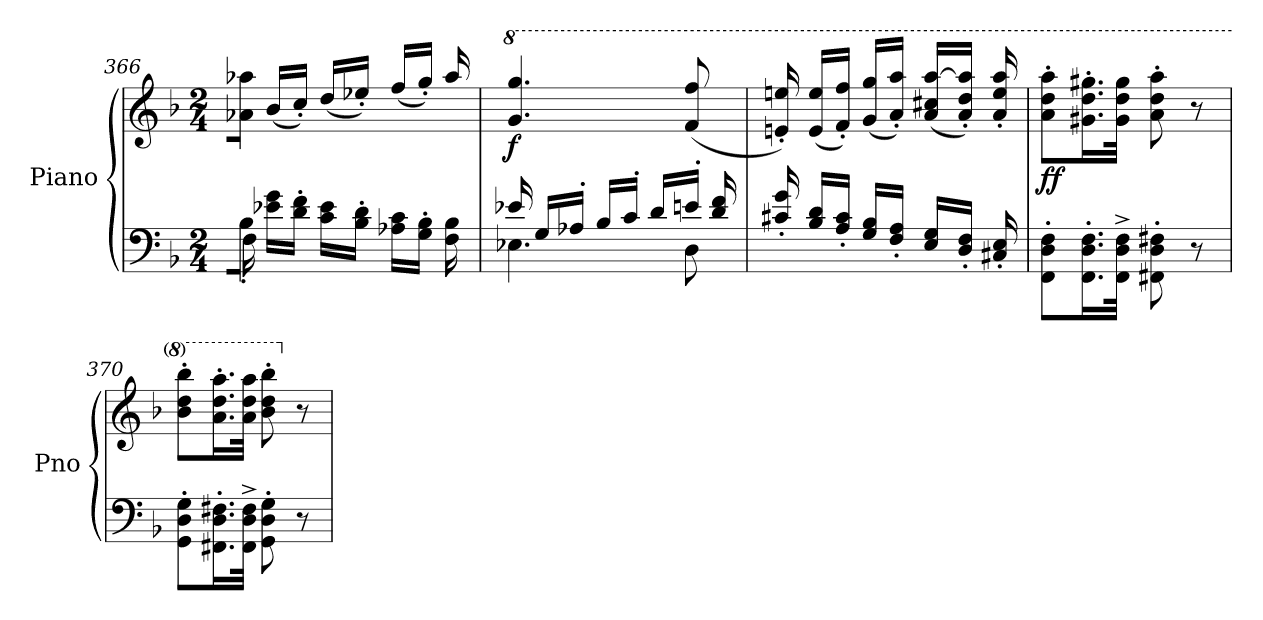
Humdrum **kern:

**kern	**kern	**dynam
*part1	*part1	*part1
*staff2	*staff1	*staff1/2
*I"Piano	*	*
*I'Pno	*	*
*clefF4	*clefG2	*
*k[b-]	*k[b-]	*
*M2/4	*M2/4	*
=366	=366	=366
*^	*	*
16B-\JJ	16F'\	16a-X\ 16aa-X\Jk	.
16e-X\ 16g\LL	8.ryy	(<16b-/LL	.
16d\' 16f\'JJ	.	16cc'/JJ)	.
16c\ 16e-\LL	.	(<16dd/LL	.
16B-\' 16d\'JJ	4ryy	16ee-X'/JJ)	.
16A-X\ 16c\LL	.	(<16ff/LL	.
16G\' 16B-\'JJ	.	16gg'/JJ)	.
16F\ 16B-\	.	16aa-/	.
=367	=367	=367	=367
*	*	*8va	*
!	!	!	!LO:DY:b
16e-X/	4.E-X\	4.gg/ 4.ggg/	f
16G/LL	.	.	.
16A-X'/JJ	.	.	.
16B-/LL	.	.	.
16c'/JJ	.	.	.
16d/LL	.	.	.
16en'/JJ	8D\	(<8ff/ 8fff/	.
16d/ 16f/	.	.	.
*v	*v	*	*
!!LO:LB:g=z
=368	=368	=368
16c#X/' 16g/'	16een/' 16eeen/')	.
16B-/ 16d/LL	(<16ee/ 16eee/LL	.
16A/' 16c#/'JJ	16ff/' 16fff/'JJ)	.
16G/ 16B-/LL	(<16gg/ 16ggg/LL	.
16F/' 16A/'JJ	16aa/' 16aaa/'JJ)	.
16E/ 16G/LL	(<16aa/ 16ccc#X/ [16aaa/LL	.
16D/' 16F/'JJ	16aa/' 16ddd/' 16aaa/]'JJ)	.
16C#X/' 16E/'	16aa/' 16eee/' 16aaa/'	.
=369	=369	=369
!	!	!LO:DY:b
8FF\' 8D\' 8F\'L	8aa\' 8ddd\' 8aaa\'L	ff
16.FF\' 16.D\' 16.F\'L	16.gg#X\' 16.ddd\' 16.ggg#X\'L	.
32FF\^ 32D\^ 32F\^JJk	32gg#\ 32ddd\ 32ggg#\JJk	.
8FF#X\' 8D\' 8F#X\'	8aa\' 8ddd\' 8aaa\'	.
8r	8r	.
=370	=370	=370
8GG\' 8D\' 8G\'L	8bb-\' 8ddd\' 8bbb-\'L	.
16.FF#X\' 16.D\' 16.F#X\'L	16.aa\' 16.ddd\' 16.aaa\'L	.
32FF#\^ 32D\^ 32F#\^JJk	32aa\ 32ddd\ 32aaa\JJk	.
8GG\' 8D\' 8G\'	8bb-\' 8ddd\' 8bbb-\'	.
*	*X8va	*
8r	8r	.
=	=	=
*-	*-	*-
